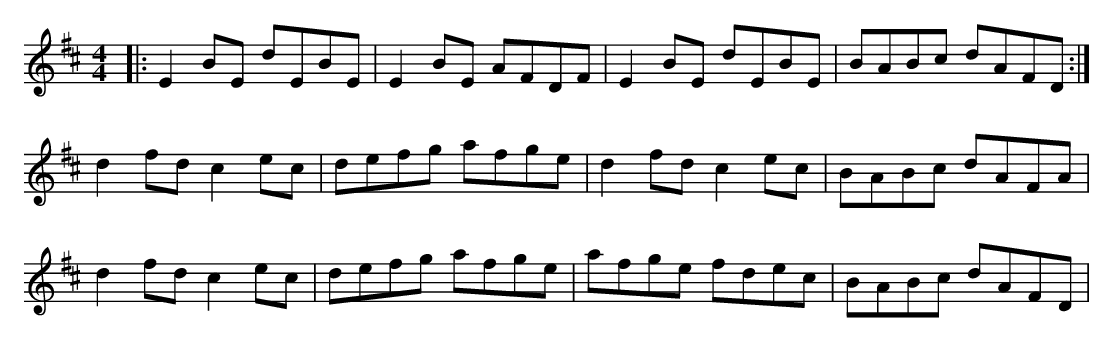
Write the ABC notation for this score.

X:1
M:4/4
K:Edor
|:E2BE dEBE|E2BE AFDF|E2BE dEBE|BABc dAFD:|
d2fd c2ec|defg afge|d2fd c2ec|BABc dAFA|
d2fd c2ec|defg afge|afge fdec|BABc dAFD|
